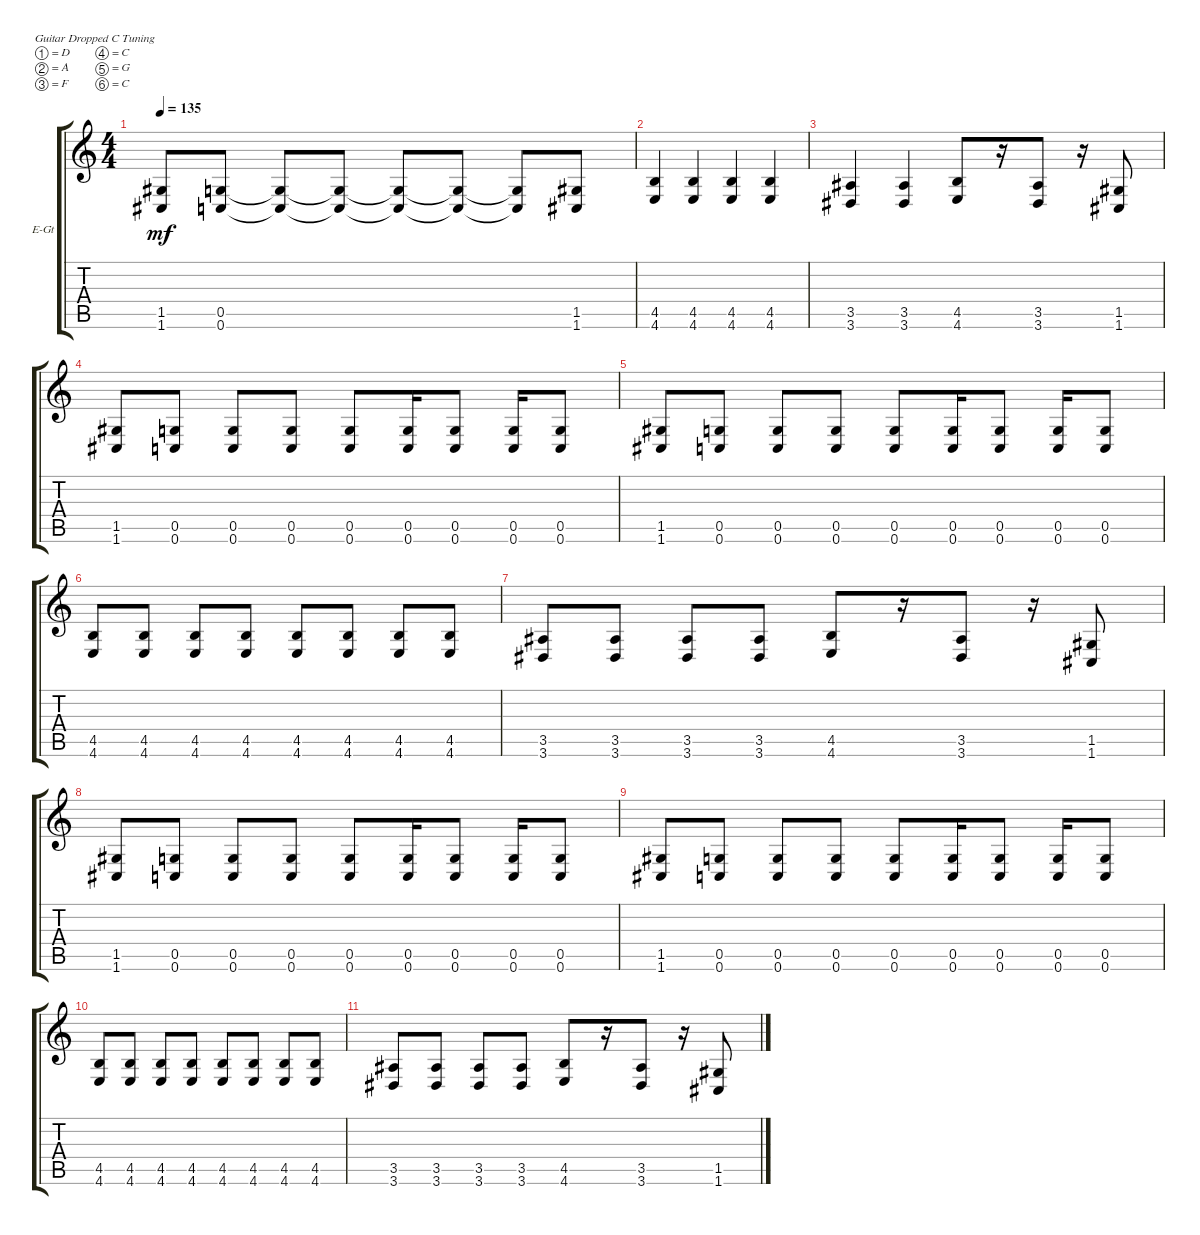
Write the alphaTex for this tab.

\defaultSystemsLayout 4
\bracketExtendMode groupsimilarinstruments
\firstSystemTrackNameOrientation horizontal
\otherSystemsTrackNameOrientation horizontal
\track ("Electric Guitar" "E-Gt") {instrument distortionguitar}
\staff {score tabs}
\tuning (D4 A3 F3 C3 G2 C2)
\ts (4 4)
\tempo 135
\clef g2
\ks c
(1.6 1.5).8{dy mf} (0.6 0.5).8 (0.6{t} 0.5{t}).8 (0.5{t} 0.6{t}).8 (0.6{t} 0.5{t}).8 (0.6{t} 0.5{t}).8 (0.6{t} 0.5{t}).8 (1.6 1.5).8 |
(4.6 4.5).4 (4.6 4.5).4 (4.6 4.5).4 (4.6 4.5).4 |
(3.6 3.5).4 (3.6 3.5).4 (4.6 4.5).8 r.16 (3.6 3.5).8 r.16 (1.6 1.5).8 |
(1.6 1.5).8 (0.6 0.5).8 (0.6 0.5).8 (0.6 0.5).8 (0.6 0.5).8 (0.6 0.5).16 (0.6 0.5).8 (0.6 0.5).16 (0.6 0.5).8 |
(1.6 1.5).8 (0.6 0.5).8 (0.6 0.5).8 (0.6 0.5).8 (0.6 0.5).8 (0.6 0.5).16 (0.6 0.5).8 (0.6 0.5).16 (0.6 0.5).8 |
(4.6 4.5).8 (4.6 4.5).8 (4.6 4.5).8 (4.6 4.5).8 (4.6 4.5).8 (4.6 4.5).8 (4.6 4.5).8 (4.6 4.5).8 |
(3.5 3.6).8 (3.6 3.5).8 (3.6 3.5).8 (3.6 3.5).8 (4.6 4.5).8 r.16 (3.6 3.5).8 r.16 (1.6 1.5).8 |
(1.6 1.5).8 (0.6 0.5).8 (0.6 0.5).8 (0.6 0.5).8 (0.6 0.5).8 (0.6 0.5).16 (0.6 0.5).8 (0.6 0.5).16 (0.6 0.5).8 |
(1.6 1.5).8 (0.6 0.5).8 (0.6 0.5).8 (0.6 0.5).8 (0.6 0.5).8 (0.6 0.5).16 (0.6 0.5).8 (0.6 0.5).16 (0.6 0.5).8 |
(4.6 4.5).8 (4.6 4.5).8 (4.6 4.5).8 (4.6 4.5).8 (4.6 4.5).8 (4.6 4.5).8 (4.6 4.5).8 (4.6 4.5).8 |
(3.5 3.6).8 (3.6 3.5).8 (3.6 3.5).8 (3.6 3.5).8 (4.6 4.5).8 r.16 (3.6 3.5).8 r.16 (1.6 1.5).8
